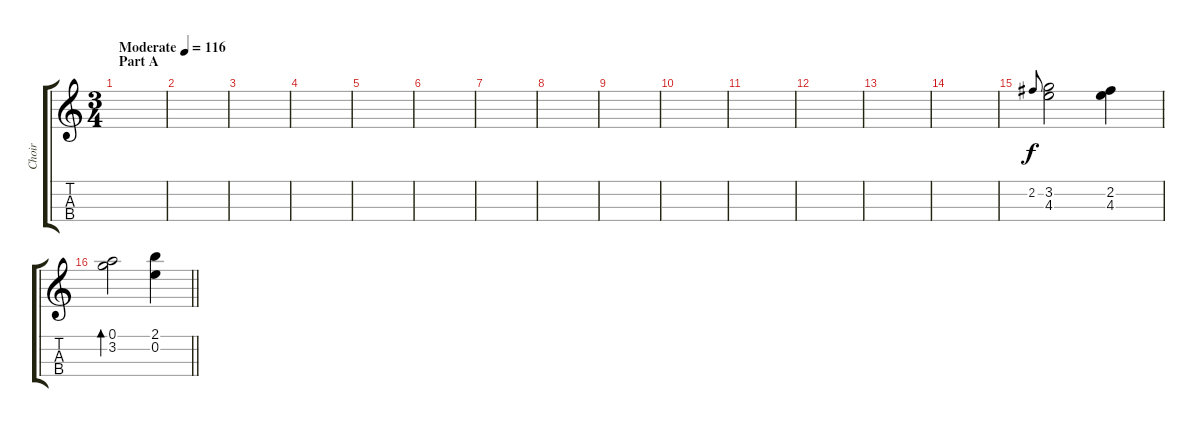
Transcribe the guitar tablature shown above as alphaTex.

\track ("Choir" "Choir") {instrument acousticguitarnylon}
\staff {score tabs}
\tuning (A4 E4 C4 G4) {hide}
\ts (3 4)
\section ("" "Part A")
\tempo (116 "Moderate")
\clef g2
\ks c
|
|
|
|
|
|
|
|
|
|
|
|
|
|
2.2.8{gr onbeat} (3.2 4.3).2 (2.2 4.3).4 |
\barLineRight lightlight
(0.1 3.2).2{bd 60} (2.1 0.2).4
